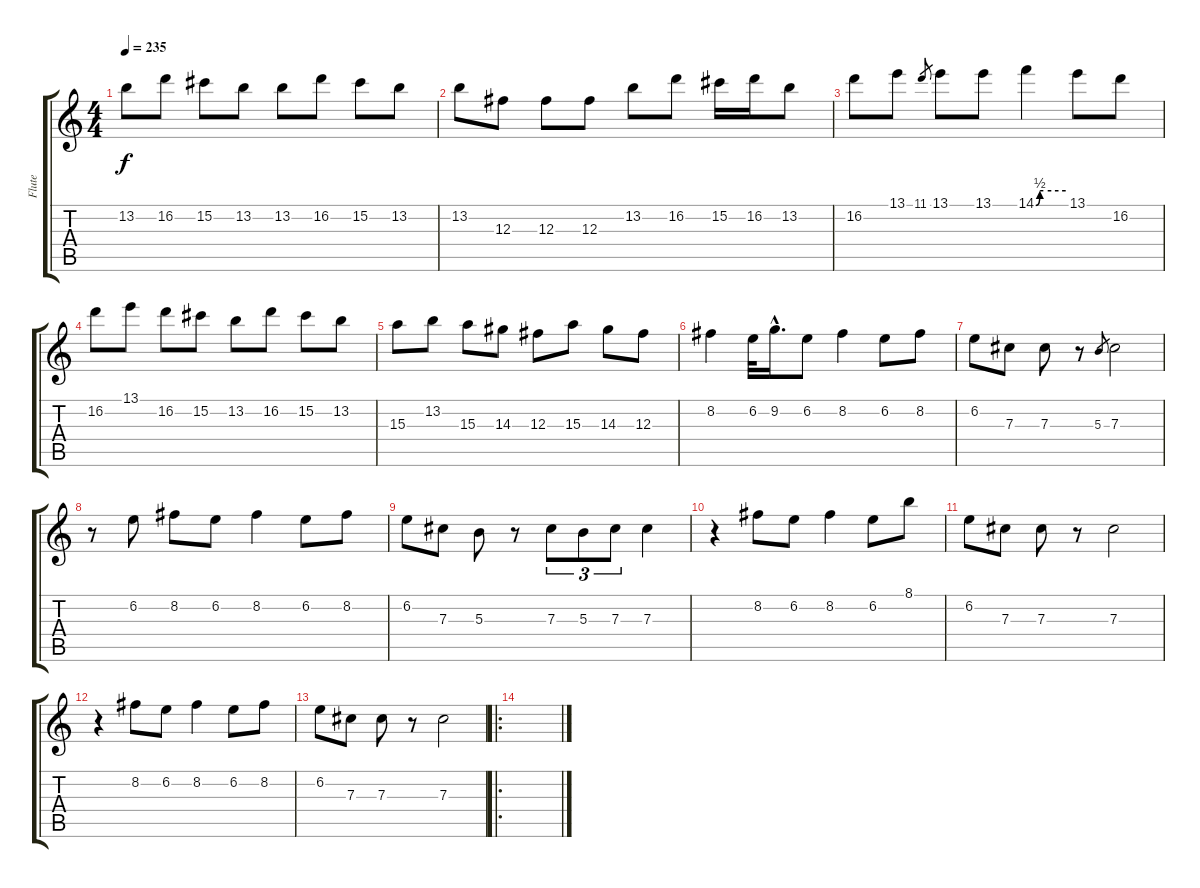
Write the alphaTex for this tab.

\track ("Flute" "Flute") {instrument piccolo}
\staff {score tabs}
\tuning (Eb5 Bb4 Gb4 Db4 Ab3 Eb3) {hide}
\ts (4 4)
\tempo 235
\clef g2
\ks c
13.2.8{dy f} 16.2.8 15.2.8 13.2.8 13.2.8 16.2.8 15.2.8 13.2.8 |
13.2.8 12.3.8 12.3.8 12.3.8 13.2.8 16.2.8 15.2.16 16.2.16 13.2.8 |
16.2.8 13.1.8 11.1.8{gr} 13.1.8 13.1.8 14.1{be (custom 0 0 8 2 10 2 15 2 60 2)}.4 13.1.8 16.2.8 |
16.2.8 13.1.8 16.2.8 15.2.8 13.2.8 16.2.8 15.2.8 13.2.8 |
15.3.8 13.2.8 15.3.8 14.3.8 12.3.8 15.3.8 14.3.8 12.3.8 |
8.2.4 6.2.32 9.2{hac}.16{d} 6.2.8 8.2.4 6.2.8 8.2.8 |
6.2.8 7.3.8 7.3.8 r.8 5.3.8{gr} 7.3.2 |
r.8 6.2.8 8.2.8 6.2.8 8.2.4 6.2.8 8.2.8 |
6.2.8 7.3.8 5.3.8 r.8 7.3.8{tu (3 2)} 5.3.8{tu (3 2)} 7.3.8{tu (3 2)} 7.3.4 |
r.4 8.2.8 6.2.8 8.2.4 6.2.8 8.1.8 |
6.2.8 7.3.8 7.3.8 r.8 7.3.2 |
r.4 8.2.8 6.2.8 8.2.4 6.2.8 8.2.8 |
6.2.8 7.3.8 7.3.8 r.8 7.3.2 |
\ro
